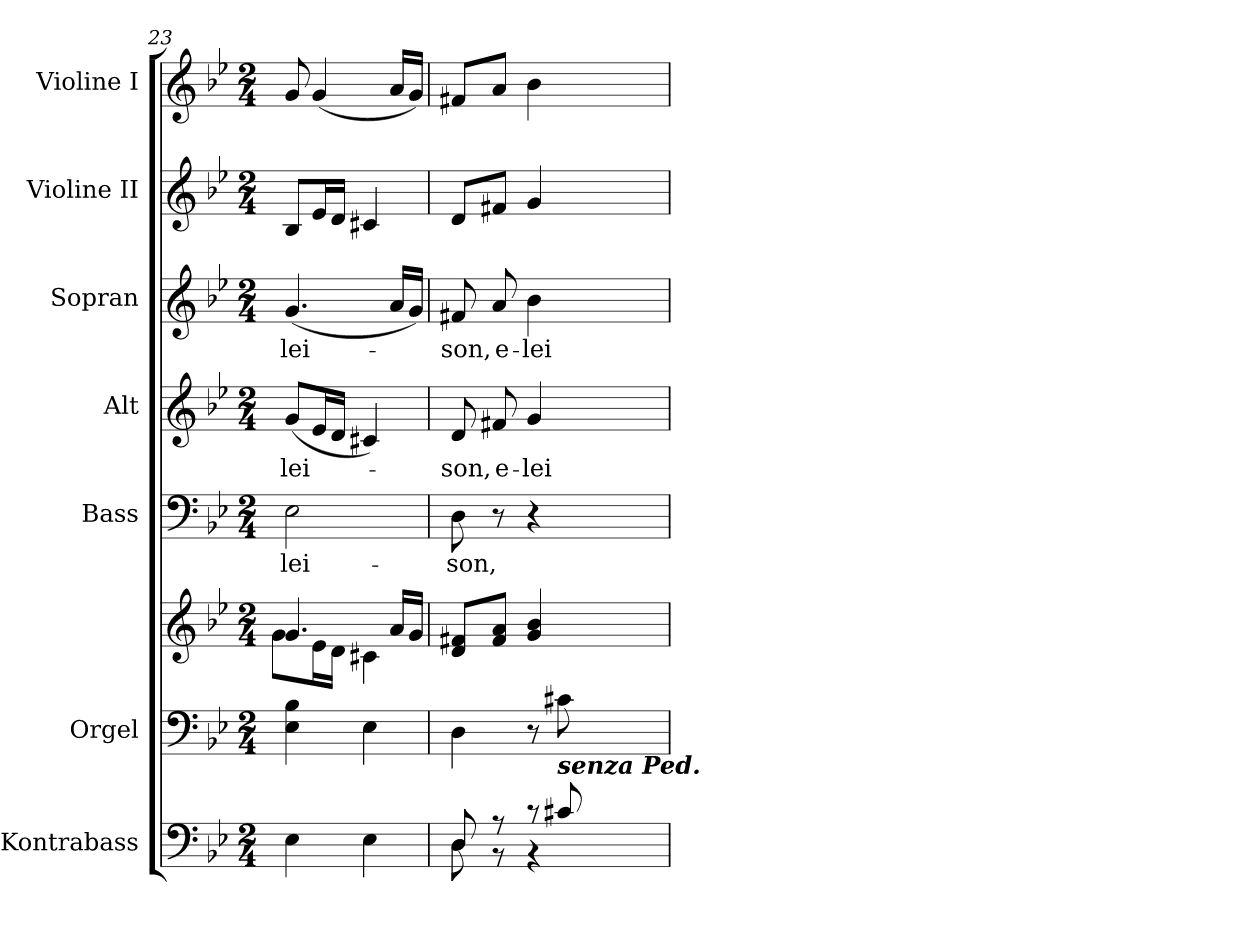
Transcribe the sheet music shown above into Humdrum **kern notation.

**kern	**kern	**kern	**kern	**text	**kern	**text	**kern	**text	**kern	**kern
*part7	*part6	*part6	*part5	*part5	*part4	*part4	*part3	*part3	*part2	*part1
*staff8	*staff7	*staff6	*staff5	*staff5	*staff4	*staff4	*staff3	*staff3	*staff2	*staff1
*I"Kontrabass	*I"Orgel	*	*I"Bass	*	*I"Alt	*	*I"Sopran	*	*I"Violine II	*I"Violine I
*I'Kb.	*I'Org.	*	*I'B	*	*I'A	*	*I'S	*	*I'Vl. II	*I'Vl. I
*clefF4	*clefF4	*clefG2	*clefF4	*	*clefG2	*	*clefG2	*	*clefG2	*clefG2
*ITrd7c12	*	*	*	*	*	*	*	*	*	*
*k[b-e-]	*k[b-e-]	*k[b-e-]	*k[b-e-]	*	*k[b-e-]	*	*k[b-e-]	*	*k[b-e-]	*k[b-e-]
*B-:	*B-:	*B-:	*B-:	*	*B-:	*	*B-:	*	*B-:	*B-:
*M2/4	*M2/4	*M2/4	*M2/4	*	*M2/4	*	*M2/4	*	*M2/4	*M2/4
=23	=23	=23	=23	=23	=23	=23	=23	=23	=23	=23
*	*	*^	*	*	*	*	*	*	*	*
!	!	!	!	!	!LO:LY:b	!	!LO:LY:b	!	!LO:LY:b	!	!
4EE-\	4E-\ 4B-\	4.g/	8g\L	2E-\	-lei-	(<8g/L	-lei-	(<4.g/	-lei-	8B-/L	8g/
.	.	.	16e-\L	.	.	16e-/L	.	.	.	16e-/L	(<4g/
.	.	.	16d\JJ	.	.	16d/JJ	.	.	.	16d/JJ	.
4EE-\	4E-\	.	4c#X\	.	.	4c#X/)	.	.	.	4c#X/	.
.	.	16a/LL	.	.	.	.	.	16a/LL	.	.	16a/LL
.	.	16g/JJ	.	.	.	.	.	16g/JJ)	.	.	16g/JJ)
*	*	*v	*v	*	*	*	*	*	*	*	*
=24	=24	=24	=24	=24	=24	=24	=24	=24	=24	=24
*^	*	*	*	*	*	*	*	*	*	*
!	!	!	!	!	!LO:LY:b	!	!LO:LY:b	!	!LO:LY:b	!	!
8DD/	8DD\	4D\	8d/ 8f#X/L	8D\	-son,	8d/	-son,	8f#X/	-son,	8d/L	8f#X/L
!	!	!	!	!	!	!	!LO:LY:b	!	!LO:LY:b	!	!
8r	8r	.	8f#/ 8a/J	8r	.	8f#X/	e-	8a/	e-	8f#X/J	8a/J
!	!	!	!	!	!	!	!LO:LY:b	!	!LO:LY:b	!	!
8rc	4r	8r	4g/ 4b-/	4r	.	4g/	-lei-	4b-\	-lei-	4g/	4b-\
!	!	!LO:TX:b:Bi:t=senza Ped.	!	!	!	!	!	!	!	!	!
8C#X/	.	8c#X\	.	.	.	.	.	.	.	.	.
*v	*v	*	*	*	*	*	*	*	*	*	*
=	=	=	=	=	=	=	=	=	=	=
*-	*-	*-	*-	*-	*-	*-	*-	*-	*-	*-
